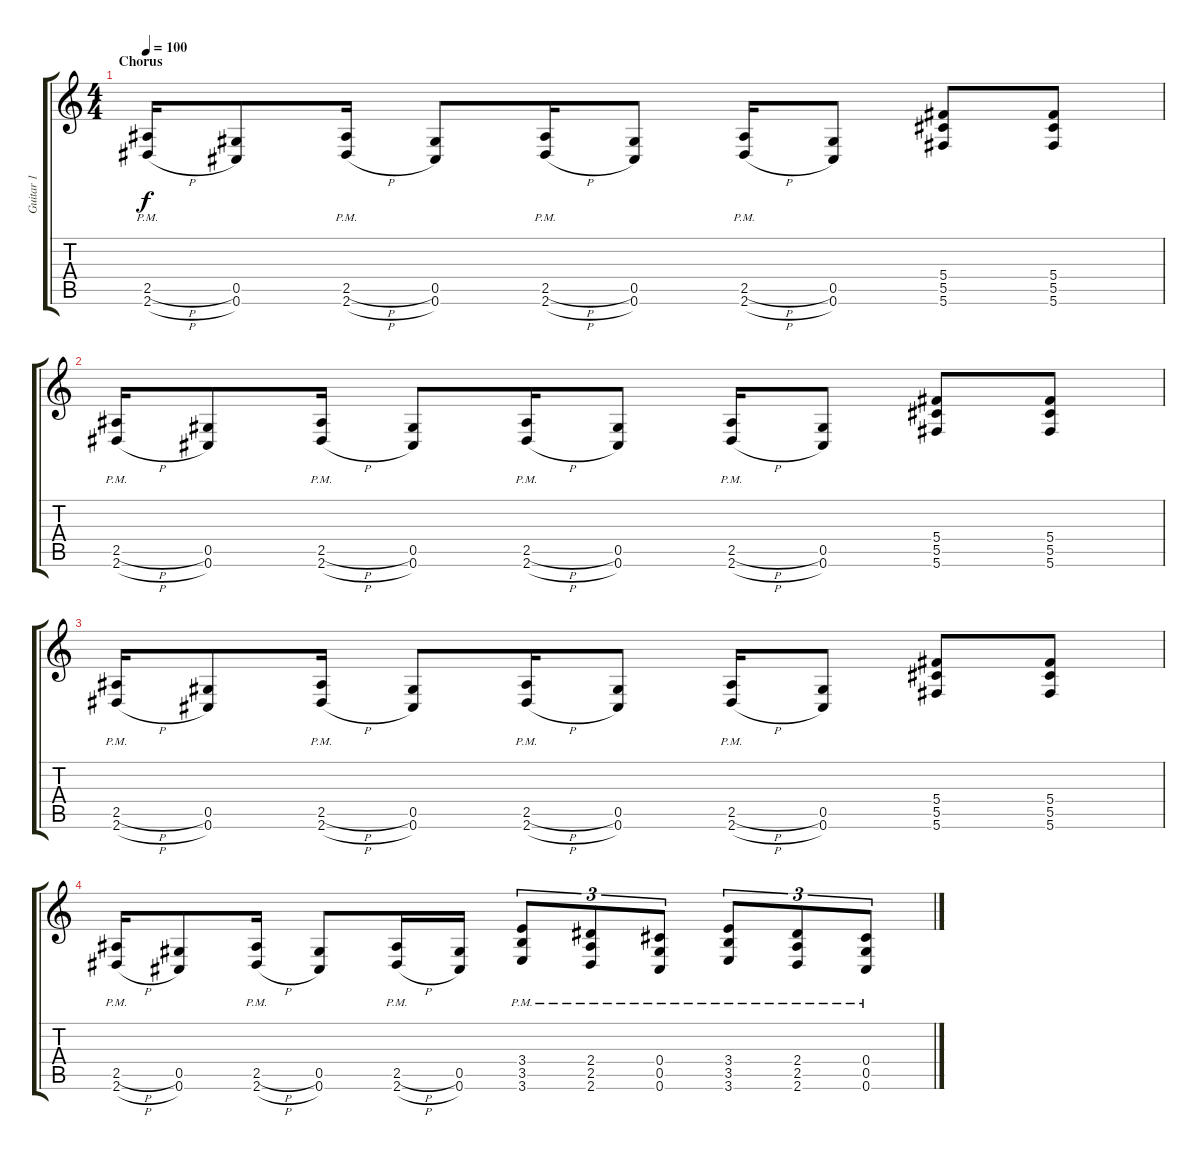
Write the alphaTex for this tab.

\track ("Guitar 1" "Guitar 1") {instrument distortionguitar}
\staff {score tabs}
\tuning (Eb4 Bb3 Gb3 Db3 Ab2 Db2) {hide}
\ts (4 4)
\section ("" "Chorus")
\tempo 100
\clef g2
\ks c
(2.5{h pm} 2.6{h pm}).16{dy f} (0.5 0.6).8 (2.5{h pm} 2.6{h pm}).16 (0.5 0.6).8 (2.5{h pm} 2.6{h pm}).16 (0.5 0.6).8 (2.5{h pm} 2.6{h pm}).16 (0.5 0.6).8 (5.4 5.5 5.6).8 (5.4 5.5 5.6).8 |
(2.5{h pm} 2.6{h pm}).16 (0.5 0.6).8 (2.5{h pm} 2.6{h pm}).16 (0.5 0.6).8 (2.5{h pm} 2.6{h pm}).16 (0.5 0.6).8 (2.5{h pm} 2.6{h pm}).16 (0.5 0.6).8 (5.4 5.5 5.6).8 (5.4 5.5 5.6).8 |
(2.5{h pm} 2.6{h pm}).16 (0.5 0.6).8 (2.5{h pm} 2.6{h pm}).16 (0.5 0.6).8 (2.5{h pm} 2.6{h pm}).16 (0.5 0.6).8 (2.5{h pm} 2.6{h pm}).16 (0.5 0.6).8 (5.4 5.5 5.6).8 (5.4 5.5 5.6).8 |
(2.5{h pm} 2.6{h pm}).16 (0.5 0.6).8 (2.5{h pm} 2.6{h pm}).16 (0.5 0.6).8 (2.5{h pm} 2.6{h pm}).16 (0.5 0.6).16 (3.4{pm} 3.5{pm} 3.6{pm}).8{tu (3 2)} (2.4{pm} 2.5{pm} 2.6{pm}).8{tu (3 2)} (0.4{pm} 0.5{pm} 0.6{pm}).8{tu (3 2)} (3.4{pm} 3.5{pm} 3.6{pm}).8{tu (3 2)} (2.4{pm} 2.5{pm} 2.6{pm}).8{tu (3 2)} (0.4{pm} 0.5{pm} 0.6{pm}).8{tu (3 2)}
